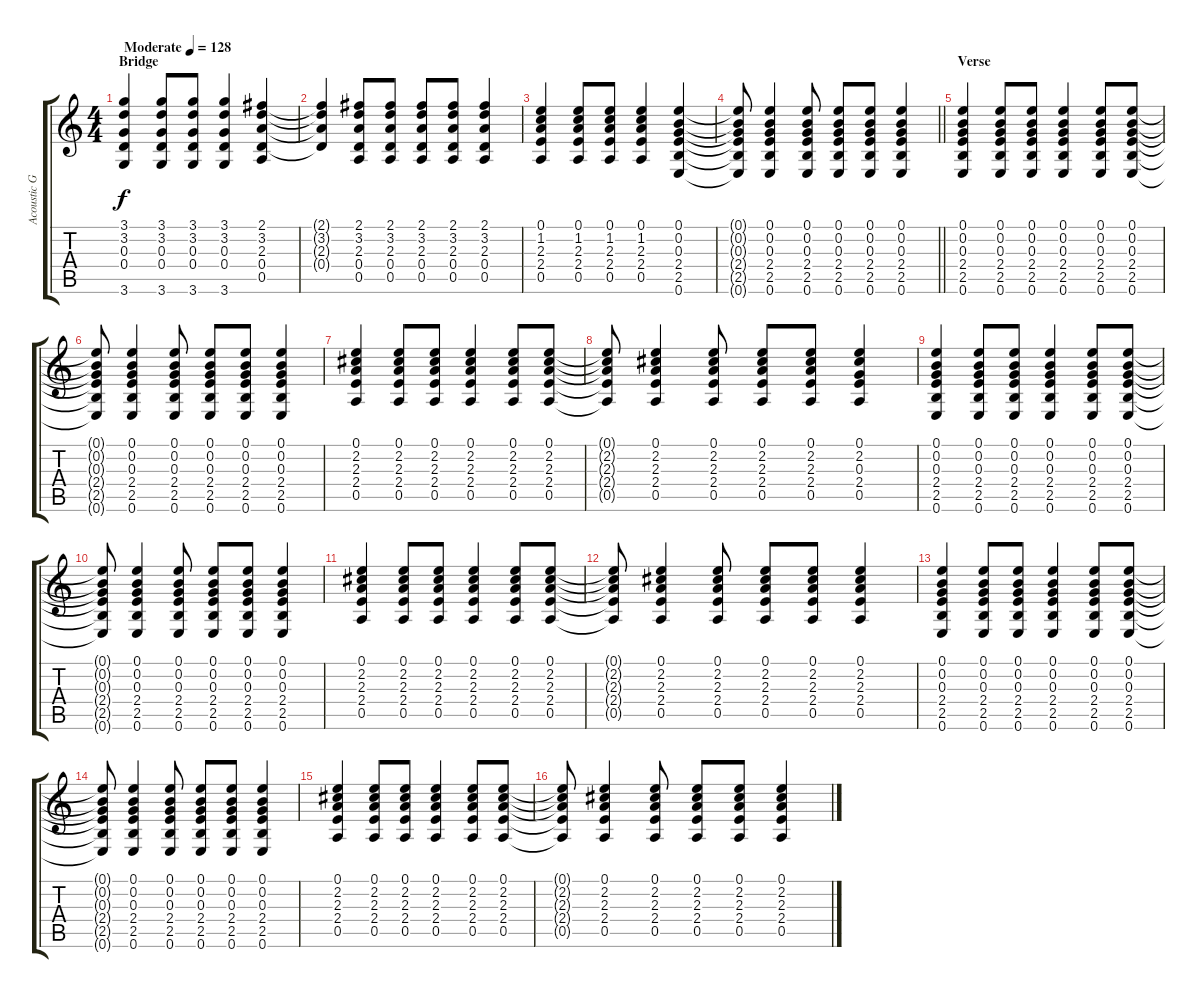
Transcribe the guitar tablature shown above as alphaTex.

\track ("Acoustic Guitar" "Acoustic G") {instrument acousticguitarsteel}
\staff {score tabs}
\tuning (E4 B3 G3 D3 A2 E2) {hide}
\ts (4 4)
\section ("" "Bridge")
\tempo (128 "Moderate")
\clef g2
\ks c
(3.1 3.2 0.3 0.4 3.6).4{dy f instrument acousticguitarsteel} (3.1 3.2 0.3 0.4 3.6).8 (3.1 3.2 0.3 0.4 3.6).8 (3.1 3.2 0.3 0.4 3.6).4 (2.1 3.2 2.3 0.4 0.5).4 |
(2.1{t} 3.2{t} 2.3{t} 0.4{t}).4 (2.1 3.2 2.3 0.4 0.5).8 (2.1 3.2 2.3 0.4 0.5).8 (2.1 3.2 2.3 0.4 0.5).8 (2.1 3.2 2.3 0.4 0.5).8 (2.1 3.2 2.3 0.4 0.5).4 |
(0.1 1.2 2.3 2.4 0.5).4 (0.1 1.2 2.3 2.4 0.5).8 (0.1 1.2 2.3 2.4 0.5).8 (0.1 1.2 2.3 2.4 0.5).4 (0.1 0.2 0.3 2.4 2.5 0.6).4 |
\barLineRight lightlight
(0.1{t} 0.2{t} 0.3{t} 2.4{t} 2.5{t} 0.6{t}).8 (0.1 0.2 0.3 2.4 2.5 0.6).4 (0.1 0.2 0.3 2.4 2.5 0.6).8 (0.1 0.2 0.3 2.4 2.5 0.6).8 (0.1 0.2 0.3 2.4 2.5 0.6).8 (0.1 0.2 0.3 2.4 2.5 0.6).4 |
\section ("" "Verse")
(0.1 0.2 0.3 2.4 2.5 0.6).4 (0.1 0.2 0.3 2.4 2.5 0.6).8 (0.1 0.2 0.3 2.4 2.5 0.6).8 (0.1 0.2 0.3 2.4 2.5 0.6).4 (0.1 0.2 0.3 2.4 2.5 0.6).8 (0.1 0.2 0.3 2.4 2.5 0.6).8 |
(0.1{t} 0.2{t} 0.3{t} 2.4{t} 2.5{t} 0.6{t}).8 (0.1 0.2 0.3 2.4 2.5 0.6).4 (0.1 0.2 0.3 2.4 2.5 0.6).8 (0.1 0.2 0.3 2.4 2.5 0.6).8 (0.1 0.2 0.3 2.4 2.5 0.6).8 (0.1 0.2 0.3 2.4 2.5 0.6).4 |
(0.1 2.2 2.3 2.4 0.5).4 (0.1 2.2 2.3 2.4 0.5).8 (0.1 2.2 2.3 2.4 0.5).8 (0.1 2.2 2.3 2.4 0.5).4 (0.1 2.2 2.3 2.4 0.5).8 (0.1 2.2 2.3 2.4 0.5).8 |
(0.1{t} 2.2{t} 2.3{t} 2.4{t} 0.5{t}).8 (0.1 2.2 2.3 2.4 0.5).4 (0.1 2.2 2.3 2.4 0.5).8 (0.1 2.2 2.3 2.4 0.5).8 (0.1 2.2 2.3 2.4 0.5).8 (0.1 2.2 0.3 2.4 0.5).4 |
(0.1 0.2 0.3 2.4 2.5 0.6).4 (0.1 0.2 0.3 2.4 2.5 0.6).8 (0.1 0.2 0.3 2.4 2.5 0.6).8 (0.1 0.2 0.3 2.4 2.5 0.6).4 (0.1 0.2 0.3 2.4 2.5 0.6).8 (0.1 0.2 0.3 2.4 2.5 0.6).8 |
(0.1{t} 0.2{t} 0.3{t} 2.4{t} 2.5{t} 0.6{t}).8 (0.1 0.2 0.3 2.4 2.5 0.6).4 (0.1 0.2 0.3 2.4 2.5 0.6).8 (0.1 0.2 0.3 2.4 2.5 0.6).8 (0.1 0.2 0.3 2.4 2.5 0.6).8 (0.1 0.2 0.3 2.4 2.5 0.6).4 |
(0.1 2.2 2.3 2.4 0.5).4 (0.1 2.2 2.3 2.4 0.5).8 (0.1 2.2 2.3 2.4 0.5).8 (0.1 2.2 2.3 2.4 0.5).4 (0.1 2.2 2.3 2.4 0.5).8 (0.1 2.2 2.3 2.4 0.5).8 |
(0.1{t} 2.2{t} 2.3{t} 2.4{t} 0.5{t}).8 (0.1 2.2 2.3 2.4 0.5).4 (0.1 2.2 2.3 2.4 0.5).8 (0.1 2.2 2.3 2.4 0.5).8 (0.1 2.2 2.3 2.4 0.5).8 (0.1 2.2 2.3 2.4 0.5).4 |
(0.1 0.2 0.3 2.4 2.5 0.6).4 (0.1 0.2 0.3 2.4 2.5 0.6).8 (0.1 0.2 0.3 2.4 2.5 0.6).8 (0.1 0.2 0.3 2.4 2.5 0.6).4 (0.1 0.2 0.3 2.4 2.5 0.6).8 (0.1 0.2 0.3 2.4 2.5 0.6).8 |
(0.1{t} 0.2{t} 0.3{t} 2.4{t} 2.5{t} 0.6{t}).8 (0.1 0.2 0.3 2.4 2.5 0.6).4 (0.1 0.2 0.3 2.4 2.5 0.6).8 (0.1 0.2 0.3 2.4 2.5 0.6).8 (0.1 0.2 0.3 2.4 2.5 0.6).8 (0.1 0.2 0.3 2.4 2.5 0.6).4 |
(0.1 2.2 2.3 2.4 0.5).4 (0.1 2.2 2.3 2.4 0.5).8 (0.1 2.2 2.3 2.4 0.5).8 (0.1 2.2 2.3 2.4 0.5).4 (0.1 2.2 2.3 2.4 0.5).8 (0.1 2.2 2.3 2.4 0.5).8 |
(0.1{t} 2.2{t} 2.3{t} 2.4{t} 0.5{t}).8 (0.1 2.2 2.3 2.4 0.5).4 (0.1 2.2 2.3 2.4 0.5).8 (0.1 2.2 2.3 2.4 0.5).8 (0.1 2.2 2.3 2.4 0.5).8 (0.1 2.2 2.3 2.4 0.5).4
